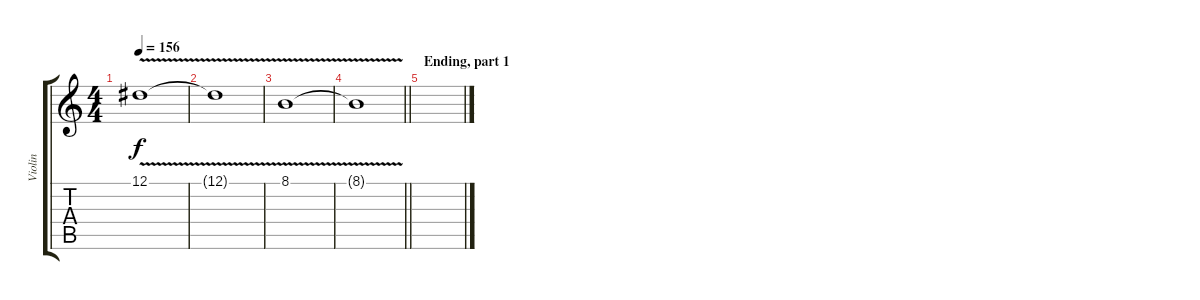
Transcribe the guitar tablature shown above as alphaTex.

\track ("Violin" "Violin") {instrument violin}
\staff {score tabs}
\tuning (Eb4 Bb3 Gb3 Db3 Ab2 Db2) {hide}
\ts (4 4)
\tempo 156
\clef g2
\ks c
12.1{v}.1{dy f} |
12.1{t}.1 |
8.1{v}.1 |
\barLineRight lightlight
8.1{t}.1 |
\section ("" "Ending, part 1")
